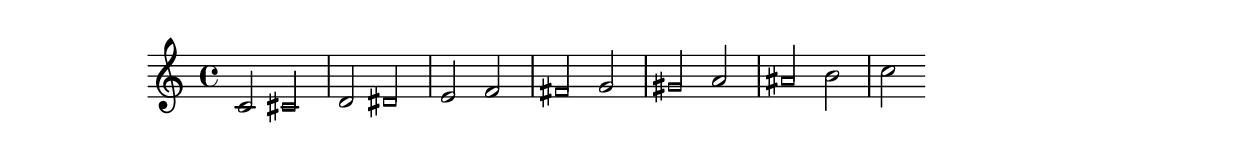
%% http://lsr.di.unimi.it/LSR/Item?id=754
%% see also http://lilypond.org/doc/v2.18/Documentation/notation/note-heads


%Association list of pitches to note head styles.
%Grouped by pitch. Defaults: 0 is C, 1 is D, ... 6 is B.
#(define style-mapping
   (list
    (cons (ly:make-pitch 0 6 SHARP) 'default)
    (cons (ly:make-pitch 0 0 NATURAL) 'default)
    (cons (ly:make-pitch 0 1 DOUBLE-FLAT) 'default)

    (cons (ly:make-pitch 0 6 DOUBLE-SHARP) 'la)
    (cons (ly:make-pitch 0 0 SHARP) 'la)
    (cons (ly:make-pitch 0 1 FLAT) 'la)

    (cons (ly:make-pitch 0 0 DOUBLE-SHARP) 'default)
    (cons (ly:make-pitch 0 1 NATURAL) 'default)
    (cons (ly:make-pitch 0 2 DOUBLE-FLAT) 'default)

    (cons (ly:make-pitch 0 1 SHARP) 'la)
    (cons (ly:make-pitch 0 2 FLAT) 'la)
    (cons (ly:make-pitch 0 3 DOUBLE-FLAT) 'la)

    (cons (ly:make-pitch 0 1 DOUBLE-SHARP) 'default)
    (cons (ly:make-pitch 0 2 NATURAL) 'default)
    (cons (ly:make-pitch 0 3 FLAT) 'default)

    (cons (ly:make-pitch 0 2 SHARP) 'default)
    (cons (ly:make-pitch 0 3 NATURAL) 'default)
    (cons (ly:make-pitch 0 4 DOUBLE-FLAT) 'default)

    (cons (ly:make-pitch 0 2 DOUBLE-SHARP) 'la)
    (cons (ly:make-pitch 0 3 SHARP) 'la)    
    (cons (ly:make-pitch 0 4 FLAT) 'la)

    (cons (ly:make-pitch 0 3 DOUBLE-SHARP) 'default)
    (cons (ly:make-pitch 0 4 NATURAL) 'default)
    (cons (ly:make-pitch 0 5 DOUBLE-FLAT) 'default)

    (cons (ly:make-pitch 0 4 SHARP) 'la)
    (cons (ly:make-pitch 0 5 FLAT) 'la)

    (cons (ly:make-pitch 0 4 DOUBLE-SHARP) 'default)
    (cons (ly:make-pitch 0 5 NATURAL) 'default)
    (cons (ly:make-pitch 0 6 DOUBLE-FLAT) 'default)

    (cons (ly:make-pitch 0 5 SHARP) 'la)
    (cons (ly:make-pitch 0 6 FLAT) 'la)
    (cons (ly:make-pitch 0 0 DOUBLE-FLAT) 'la)

    (cons (ly:make-pitch 0 5 DOUBLE-SHARP) 'default)
    (cons (ly:make-pitch 0 6 NATURAL) 'default)
    (cons (ly:make-pitch 0 0 FLAT) 'default)))


%Compare pitch and alteration (not octave).
#(define (pitch-equals? p1 p2)
   (and
    (= (ly:pitch-alteration p1) (ly:pitch-alteration p2))
    (= (ly:pitch-notename p1) (ly:pitch-notename p2))))

#(define (pitch-to-style pitch)
   (let ((style (assoc pitch style-mapping pitch-equals?)))
     (if style
         (cdr style))))

#(define (style-notehead grob)
   (pitch-to-style
    (ly:event-property (event-cause grob) 'pitch)))

\score {
  \new Staff \relative c' {
    \override NoteHead.style = #style-notehead
    c2 cis d dis e f fis g gis a ais b c
  }
}
